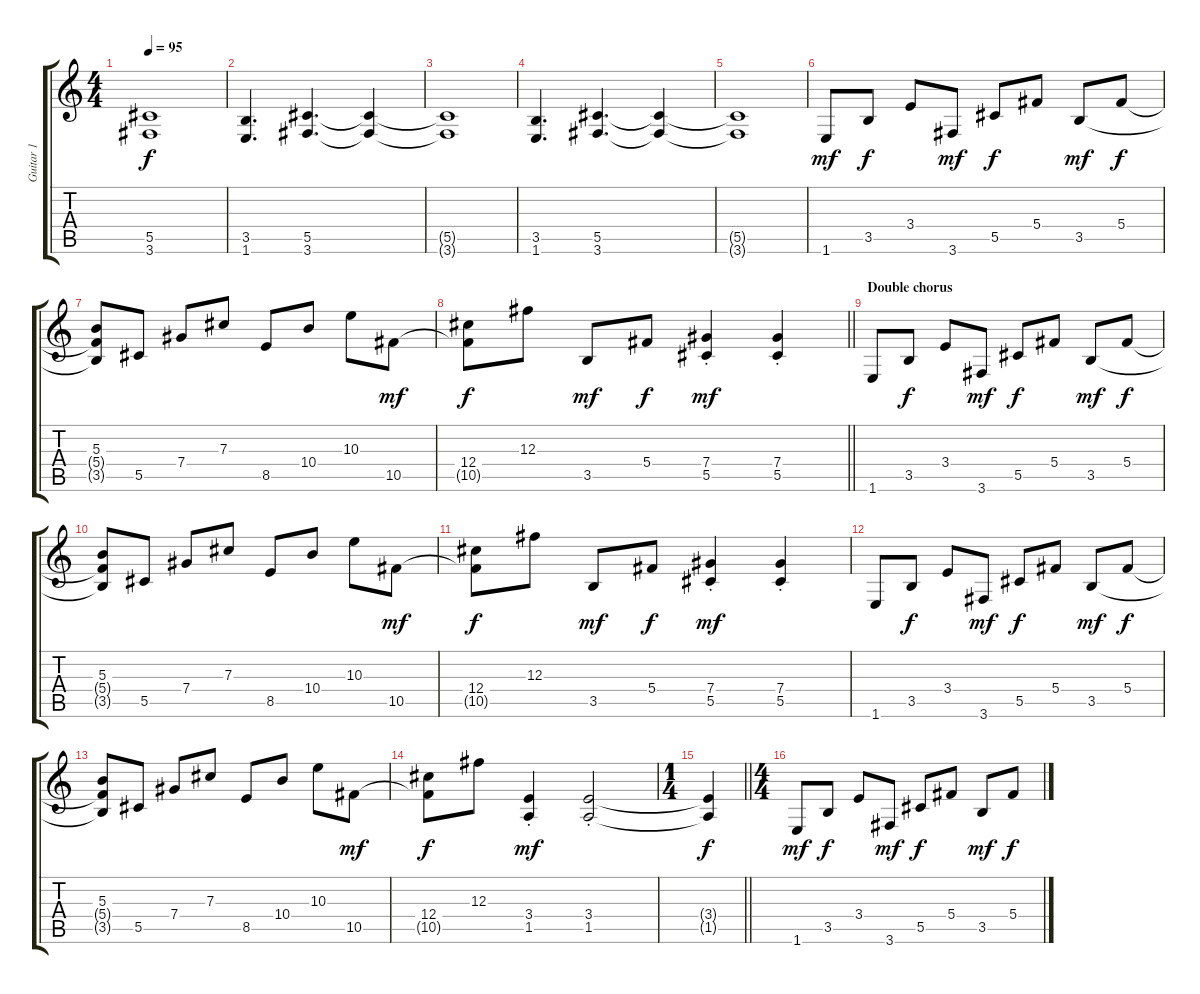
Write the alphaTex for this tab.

\track ("Guitar 1" "Guitar 1") {instrument distortionguitar}
\staff {score tabs}
\tuning (Eb4 Bb3 Gb3 Db3 Ab2 Eb2) {hide}
\ts (4 4)
\tempo 95
\clef g2
\ks c
(5.5{t} 3.6{t}).1{dy f} |
(3.5 1.6).4{d} (5.5 3.6).4{d} (5.5{t} 3.6{t}).4 |
(5.5{t} 3.6{t}).1 |
(3.5 1.6).4{d} (5.5 3.6).4{d} (5.5{t} 3.6{t}).4 |
(5.5{t} 3.6{t}).1 |
1.6.8{dy mf} 3.5.8{dy f} 3.4.8 3.6.8{dy mf} 5.5.8{dy f} 5.4.8 3.5.8{dy mf} 5.4.8{dy f} |
(5.3 5.4{t} 3.5{t}).8 5.5.8 7.4.8 7.3.8 8.5.8 10.4.8 10.3.8 10.5.8{dy mf} |
\barLineRight lightlight
(12.4 10.5{t}).8{dy f} 12.3.8 3.5.8{dy mf} 5.4.8{dy f} (7.4{st} 5.5{st}).4{dy mf} (7.4{st} 5.5{st}).4 |
\section ("" "Double chorus")
1.6.8 3.5.8{dy f} 3.4.8 3.6.8{dy mf} 5.5.8{dy f} 5.4.8 3.5.8{dy mf} 5.4.8{dy f} |
(5.3 5.4{t} 3.5{t}).8 5.5.8 7.4.8 7.3.8 8.5.8 10.4.8 10.3.8 10.5.8{dy mf} |
(12.4 10.5{t}).8{dy f} 12.3.8 3.5.8{dy mf} 5.4.8{dy f} (7.4{st} 5.5{st}).4{dy mf} (7.4{st} 5.5{st}).4 |
1.6.8 3.5.8{dy f} 3.4.8 3.6.8{dy mf} 5.5.8{dy f} 5.4.8 3.5.8{dy mf} 5.4.8{dy f} |
(5.3 5.4{t} 3.5{t}).8 5.5.8 7.4.8 7.3.8 8.5.8 10.4.8 10.3.8 10.5.8{dy mf} |
(12.4 10.5{t}).8{dy f} 12.3.8 (3.4{st} 1.5{st}).4{dy mf} (3.4{st} 1.5{st}).2 |
\ts (1 4)
\barLineRight lightlight
(3.4{t} 1.5{t}).4{dy f} |
\ts (4 4)
1.6.8{dy mf} 3.5.8{dy f} 3.4.8 3.6.8{dy mf} 5.5.8{dy f} 5.4.8 3.5.8{dy mf} 5.4.8{dy f}
